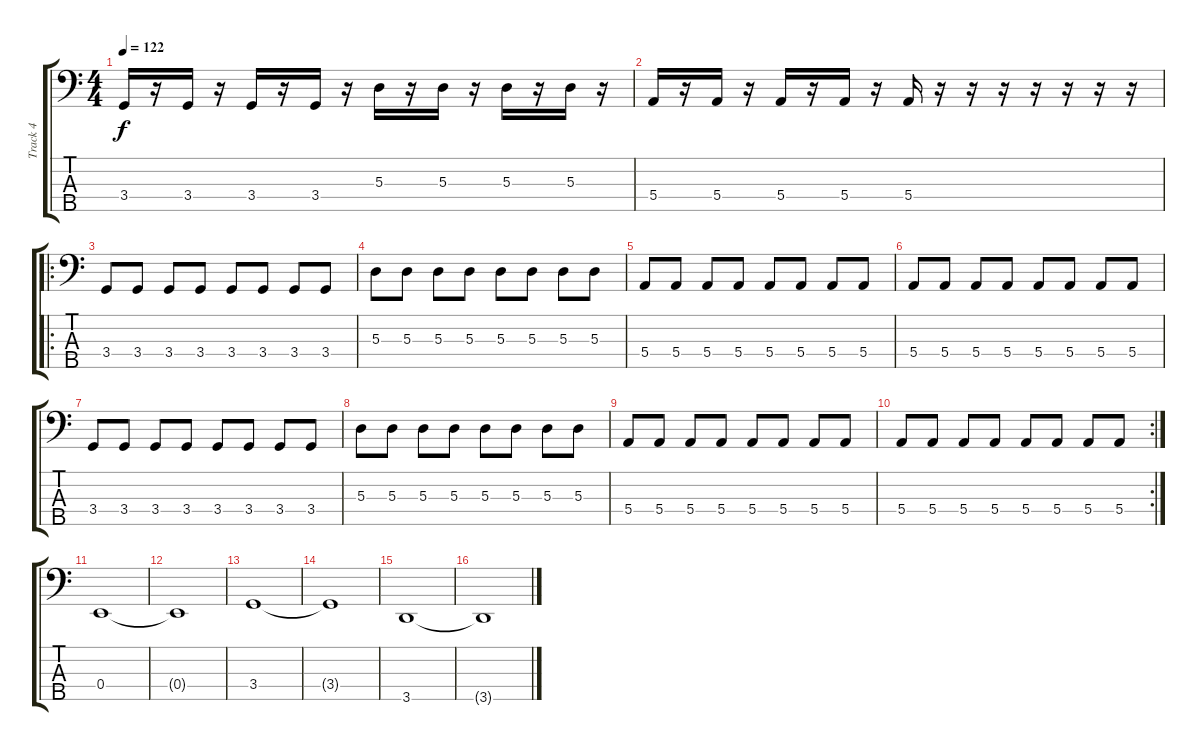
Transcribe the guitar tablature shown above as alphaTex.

\track ("Track 4" "Track 4") {instrument electricbassfinger}
\staff {score tabs}
\tuning (G2 D2 A1 E1 B0) {hide}
\ts (4 4)
\tempo 122
\clef f4
\ks c
3.4.16{dy f} r.16 3.4.16 r.16 3.4.16 r.16 3.4.16 r.16 5.3.16 r.16 5.3.16 r.16 5.3.16 r.16 5.3.16 r.16 |
5.4.16 r.16 5.4.16 r.16 5.4.16 r.16 5.4.16 r.16 5.4.16 r.16 r.16 r.16 r.16 r.16 r.16 r.16 |
\ro
3.4.8 3.4.8 3.4.8 3.4.8 3.4.8 3.4.8 3.4.8 3.4.8 |
5.3.8 5.3.8 5.3.8 5.3.8 5.3.8 5.3.8 5.3.8 5.3.8 |
5.4.8 5.4.8 5.4.8 5.4.8 5.4.8 5.4.8 5.4.8 5.4.8 |
5.4.8 5.4.8 5.4.8 5.4.8 5.4.8 5.4.8 5.4.8 5.4.8 |
3.4.8 3.4.8 3.4.8 3.4.8 3.4.8 3.4.8 3.4.8 3.4.8 |
5.3.8 5.3.8 5.3.8 5.3.8 5.3.8 5.3.8 5.3.8 5.3.8 |
5.4.8 5.4.8 5.4.8 5.4.8 5.4.8 5.4.8 5.4.8 5.4.8 |
\rc 2
5.4.8 5.4.8 5.4.8 5.4.8 5.4.8 5.4.8 5.4.8 5.4.8 |
0.4.1 |
0.4{t}.1 |
3.4.1 |
3.4{t}.1 |
3.5.1 |
3.5{t}.1
